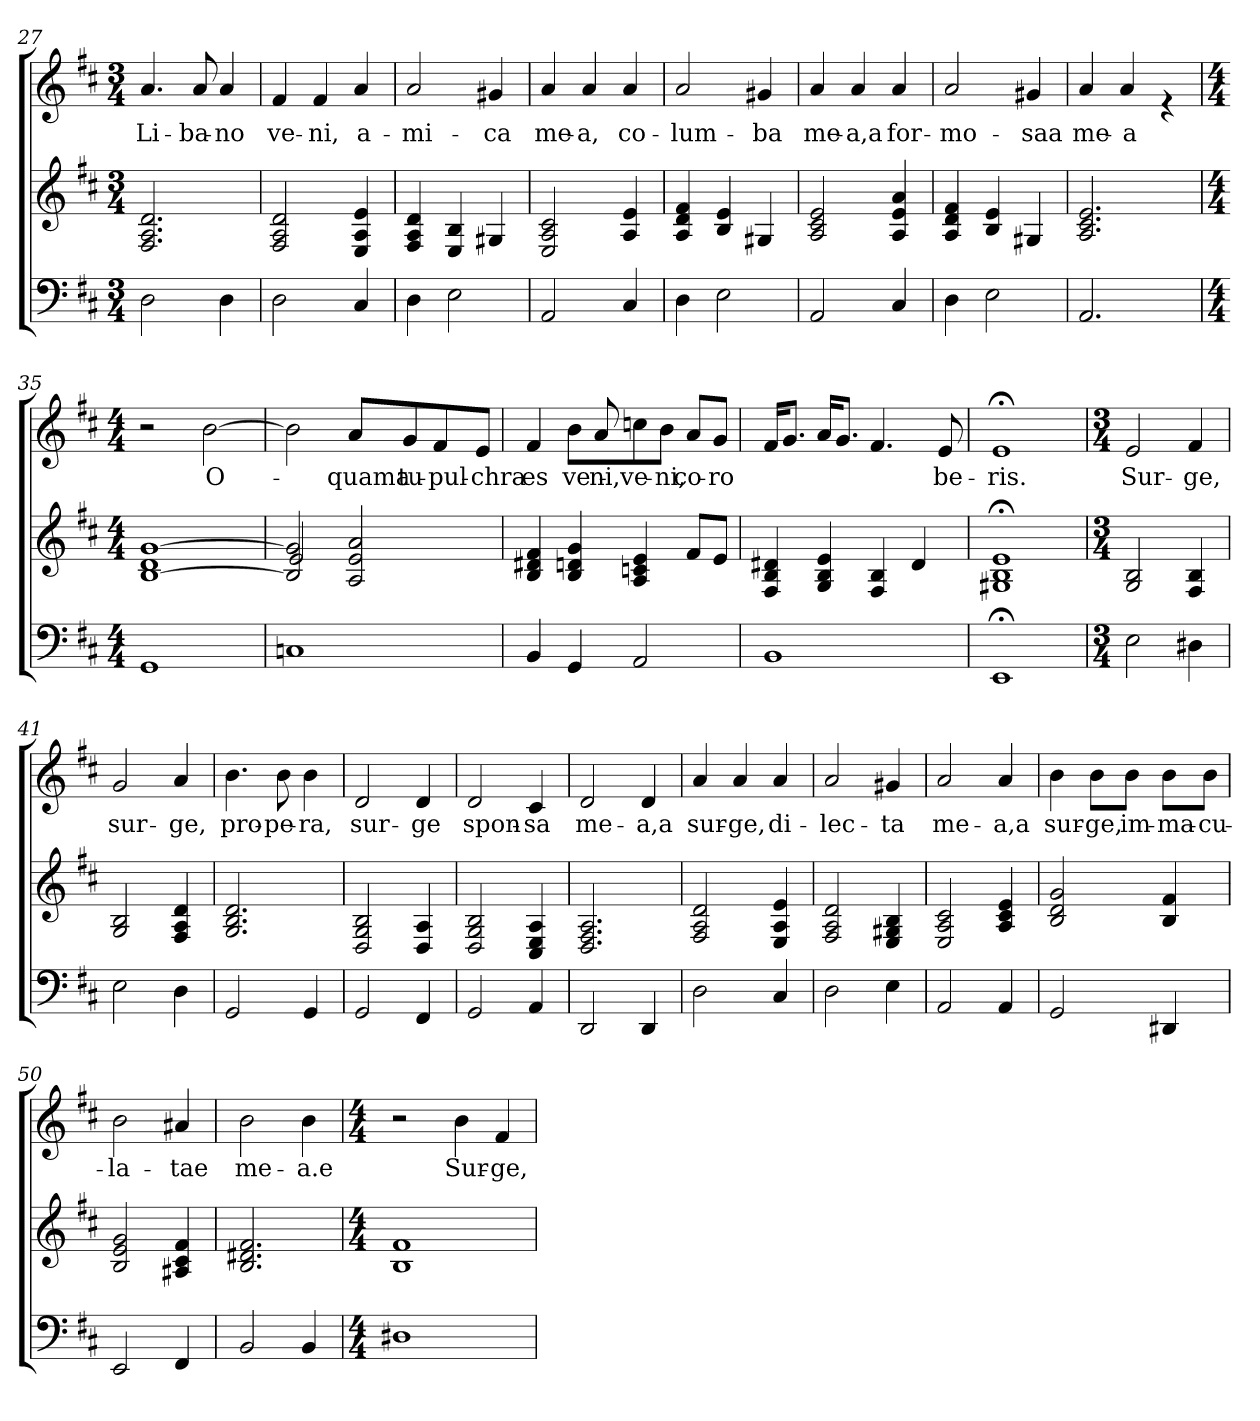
**kern	**kern	**kern	**text
*part3	*part2	*part1	*part1
*staff3	*staff2	*staff1	*staff1
*clefF4	*clefG2	*clefG2	*
*k[f#c#]	*k[f#c#]	*k[f#c#]	*
*D:	*D:	*D:	*
*M3/4	*M3/4	*M3/4	*
=27	=27	=27	=27
!	!	!	!LO:LY:b
2D\	2.F#/ 2.A/ 2.d/	4.a/	Li-
!	!	!	!LO:LY:b
.	.	8a/	-ba-
!	!	!	!LO:LY:b
4D\	.	4a/	-no
!!LO:PB:g=z
=28	=28	=28	=28
!	!	!	!LO:LY:b
2D\	2F#/ 2A/ 2d/	4f#/	ve-
!	!	!	!LO:LY:b
.	.	4f#/	-ni,
!	!	!	!LO:LY:b
4C#/	4E/ 4A/ 4e/	4a/	a-
=29	=29	=29	=29
!	!	!	!LO:LY:b
4D\	4F#/ 4A/ 4d/	2a/	-mi-
2E\	4E/ 4B/	.	.
!	!	!	!LO:LY:b
.	4G#X/	4g#X/	-ca
=30	=30	=30	=30
!	!	!	!LO:LY:b
2AA/	2E/ 2A/ 2c#/	4a/	me-
!	!	!	!LO:LY:b
.	.	4a/	-a,
!	!	!	!LO:LY:b
4C#/	4A/ 4e/	4a/	co-
=31	=31	=31	=31
!	!	!	!LO:LY:b
4D\	4A/ 4d/ 4f#/	2a/	-lum-
2E\	4B/ 4e/	.	.
!	!	!	!LO:LY:b
.	4G#X/	4g#X/	-ba
=32	=32	=32	=32
!	!	!	!LO:LY:b
2AA/	2A/ 2c#/ 2e/	4a/	me-
!	!	!	!LO:LY:b
.	.	4a/	-a,a
!	!	!	!LO:LY:b
4C#/	4A/ 4e/ 4a/	4a/	for-
=33	=33	=33	=33
!	!	!	!LO:LY:b
4D\	4A/ 4d/ 4f#/	2a/	-mo-
2E\	4B/ 4e/	.	.
!	!	!	!LO:LY:b
.	4G#X/	4g#X/	-saa
=34	=34	=34	=34
!	!	!	!LO:LY:b
2.AA/	2.A/ 2.c#/ 2.e/	4a/	me-
!	!	!	!LO:LY:b
.	.	4a/	-a
.	.	4re	.
!!LO:LB:g=z
=35	=35	=35	=35
*M4/4	*M4/4	*M4/4	*
*	*^	*	*
1GG	[<1B [<1g	1d	2r	.
!	!	!	!	!LO:LY:b
.	.	.	[>2b\	O-
=36	=36	=36	=36	=36
1Cn	2B/] 2g/]	2e/	2b\]	.
!	!	!	!	!LO:LY:b
.	2ryy	2A/ 2e/ 2a/	8a/L	-quama
!	!	!	!	!LO:LY:b
.	.	.	8g/	tu-
!	!	!	!	!LO:LY:b
.	.	.	8f#/	-pul-
!	!	!	!	!LO:LY:b
.	.	.	8e/J	-chra
*	*v	*v	*	*
=37	=37	=37	=37
!	!	!	!LO:LY:b
*	*	*^	*
4BB/	4B/ 4d#X/ 4f#/	4f#/	4.ryy	es
!	!	!	!	!LO:LY:b
4GG/	4B/ 4dn/ 4g/	8b\L	.	ve-
!	!	!	!	!LO:LY:b
.	.	8ryy	8a/	ni,
!	!	!	!	!LO:LY:b
2AA/	4A/ 4cn/ 4e/	8ccn\	4ryy	-ve-
!	!	!	!	!LO:LY:b
.	.	8b\J	.	-ni,
!	!	!	!	!LO:LY:b
.	8f#/L	4ryy	8a/L	co-
!	!	!	!	!LO:LY:b
.	8e/J	.	8g/J	-ro-
*	*	*v	*v	*
=38	=38	=38	=38
1BB	4F#/ 4B/ 4d#X/	16f#/KL	.
.	.	8.g/J	.
.	4G/ 4B/ 4e/	16a/KL	.
.	.	8.g/J	.
.	4F#/ 4B/	4.f#/	.
.	4d#/	.	.
!	!	!	!LO:LY:b
.	.	8e/	-be-
=39	=39	=39	=39
!	!	!	!LO:LY:b
1EE;	1G#X; 1B; 1e;	1e;	-ris.
!!LO:LB:g=z
=40	=40	=40	=40
*M3/4	*M3/4	*M3/4	*
!	!	!	!LO:LY:b
2E\	2G/ 2B/	2e/	Sur-
!	!	!	!LO:LY:b
4D#X\	4F#/ 4B/	4f#/	-ge,
=41	=41	=41	=41
!	!	!	!LO:LY:b
2E\	2G/ 2B/	2g/	sur-
!	!	!	!LO:LY:b
4D\	4F#/ 4A/ 4d/	4a/	-ge,
=42	=42	=42	=42
!	!	!	!LO:LY:b
2GG/	2.G/ 2.B/ 2.d/	4.b\	pro-
!	!	!	!LO:LY:b
.	.	8b\	-pe-
!	!	!	!LO:LY:b
4GG/	.	4b\	-ra,
=43	=43	=43	=43
!	!	!	!LO:LY:b
2GG/	2D/ 2G/ 2B/	2d/	sur-
!	!	!	!LO:LY:b
4FF#/	4D/ 4A/	4d/	-ge
=44	=44	=44	=44
!	!	!	!LO:LY:b
2GG/	2D/ 2G/ 2B/	2d/	spon-
!	!	!	!LO:LY:b
4AA/	4C#/ 4E/ 4A/	4c#/	-sa
=45	=45	=45	=45
!	!	!	!LO:LY:b
2DD/	2.D/ 2.F#/ 2.A/	2d/	me-
!	!	!	!LO:LY:b
4DD/	.	4d/	-a,a
!!LO:LB:g=z
=46	=46	=46	=46
!	!	!	!LO:LY:b
2D\	2F#/ 2A/ 2d/	4a/	sur-
!	!	!	!LO:LY:b
.	.	4a/	-ge,
!	!	!	!LO:LY:b
4C#/	4E/ 4A/ 4e/	4a/	di-
=47	=47	=47	=47
!	!	!	!LO:LY:b
2D\	2F#/ 2A/ 2d/	2a/	-lec-
!	!	!	!LO:LY:b
4E\	4E/ 4G#X/ 4B/	4g#X/	-ta
=48	=48	=48	=48
!	!	!	!LO:LY:b
2AA/	2E/ 2A/ 2c#/	2a/	me-
!	!	!	!LO:LY:b
4AA/	4A/ 4c#/ 4e/	4a/	-a,a
=49	=49	=49	=49
!	!	!	!LO:LY:b
2GG/	2B/ 2d/ 2g/	4b\	sur-
!	!	!	!LO:LY:b
.	.	8b\L	-ge,
!	!	!	!LO:LY:b
.	.	8b\J	im-
!	!	!	!LO:LY:b
4DD#X/	4B/ 4f#/	8b\L	-ma-
!	!	!	!LO:LY:b
.	.	8b\J	-cu-
=50	=50	=50	=50
!	!	!	!LO:LY:b
2EE/	2B/ 2e/ 2g/	2b\	-la-
!	!	!	!LO:LY:b
4FF#/	4A#X/ 4c#/ 4f#/	4a#X/	-tae
=51	=51	=51	=51
!	!	!	!LO:LY:b
2BB/	2.B/ 2.d#X/ 2.f#/	2b\	me-
!	!	!	!LO:LY:b
4BB/	.	4b\	-a.e
!!LO:LB:g=z
=52	=52	=52	=52
*M4/4	*M4/4	*M4/4	*
1D#X	1B 1f#	2r	.
!	!	!	!LO:LY:b
.	.	4b\	Sur-
!	!	!	!LO:LY:b
.	.	4f#/	-ge,
=	=	=	=
*-	*-	*-	*-
